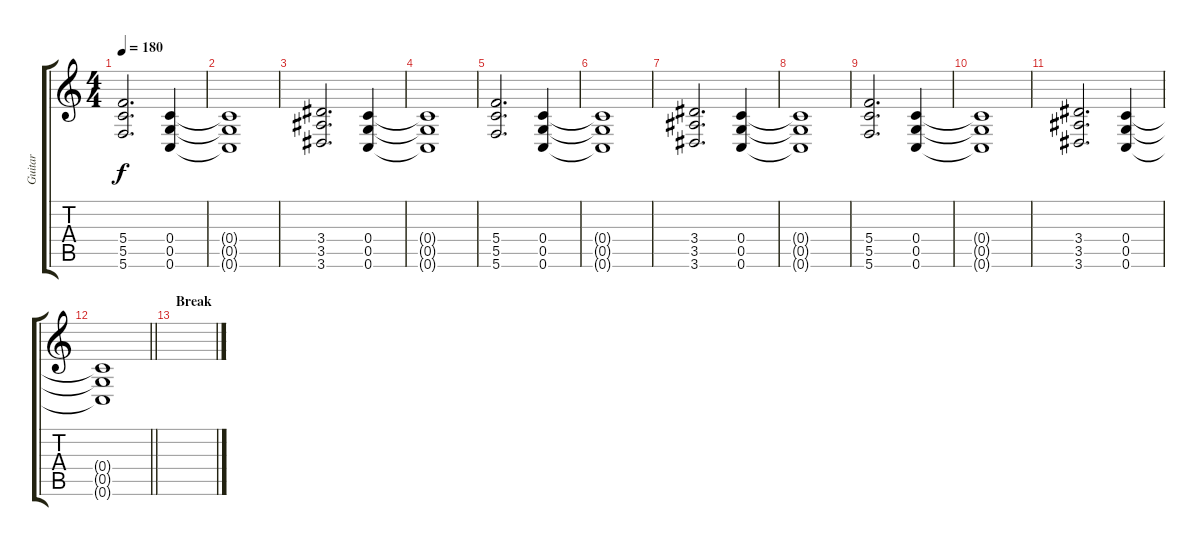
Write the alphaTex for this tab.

\track ("Guitar" "Guitar") {instrument distortionguitar}
\staff {score tabs}
\tuning (D4 A3 F3 C3 G2 C2) {hide}
\ts (4 4)
\tempo 180
\clef g2
\ks c
(5.4 5.5 5.6).2{d dy f} (0.4 0.5 0.6).4 |
(0.4{t} 0.5{t} 0.6{t}).1 |
(3.4 3.5 3.6).2{d} (0.4 0.5 0.6).4 |
(0.4{t} 0.5{t} 0.6{t}).1 |
(5.4 5.5 5.6).2{d} (0.4 0.5 0.6).4 |
(0.4{t} 0.5{t} 0.6{t}).1 |
(3.4 3.5 3.6).2{d} (0.4 0.5 0.6).4 |
(0.4{t} 0.5{t} 0.6{t}).1 |
(5.4 5.5 5.6).2{d} (0.4 0.5 0.6).4 |
(0.4{t} 0.5{t} 0.6{t}).1 |
(3.4 3.5 3.6).2{d} (0.4 0.5 0.6).4 |
\barLineRight lightlight
(0.4{t} 0.5{t} 0.6{t}).1 |
\section ("" "Break")
